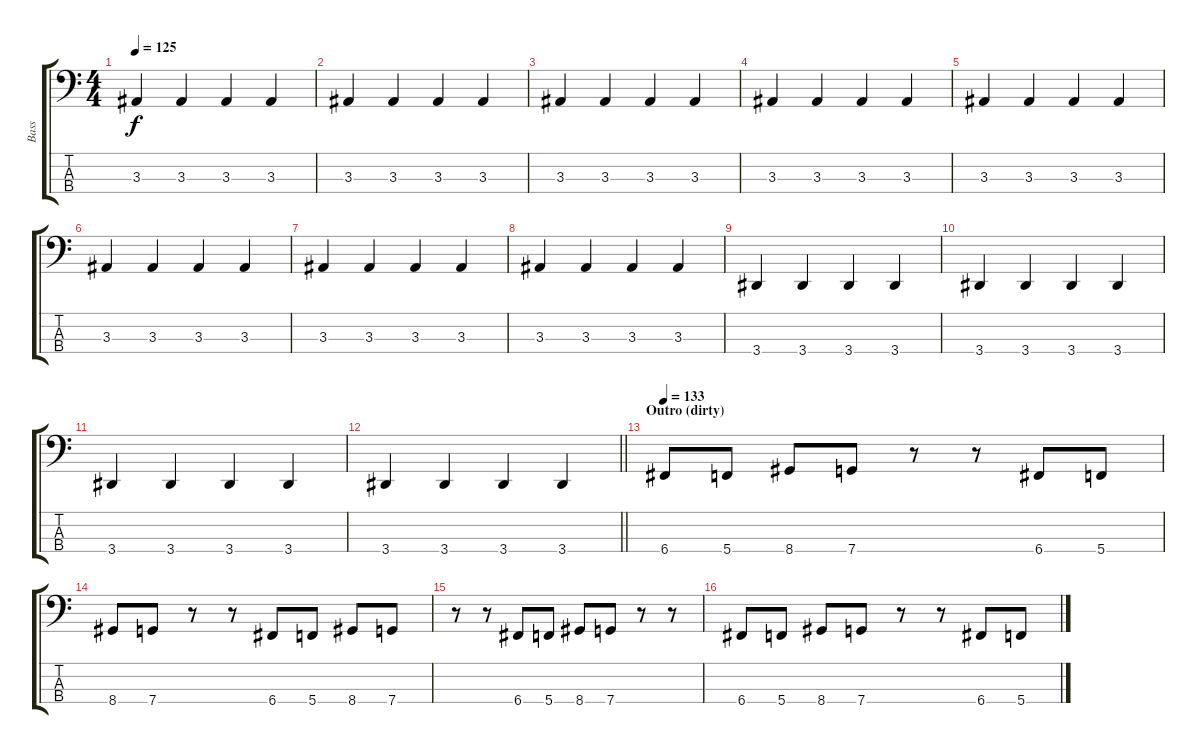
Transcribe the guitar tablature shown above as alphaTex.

\track ("Bass" "Bass") {instrument electricbassfinger}
\staff {score tabs}
\tuning (F2 C2 G1 C1) {hide}
\ts (4 4)
\tempo 125
\clef f4
\ks c
3.3.4{dy f} 3.3.4 3.3.4 3.3.4 |
3.3.4 3.3.4 3.3.4 3.3.4 |
3.3.4 3.3.4 3.3.4 3.3.4 |
3.3.4 3.3.4 3.3.4 3.3.4 |
3.3.4 3.3.4 3.3.4 3.3.4 |
3.3.4 3.3.4 3.3.4 3.3.4 |
3.3.4 3.3.4 3.3.4 3.3.4 |
3.3.4 3.3.4 3.3.4 3.3.4 |
3.4.4 3.4.4 3.4.4 3.4.4 |
3.4.4 3.4.4 3.4.4 3.4.4 |
3.4.4 3.4.4 3.4.4 3.4.4 |
\barLineRight lightlight
3.4.4 3.4.4 3.4.4 3.4.4 |
\section ("" "Outro (dirty)")
\tempo 133
6.4.8 5.4.8 8.4.8 7.4.8 r.8 r.8 6.4.8 5.4.8 |
8.4.8 7.4.8 r.8 r.8 6.4.8 5.4.8 8.4.8 7.4.8 |
r.8 r.8 6.4.8 5.4.8 8.4.8 7.4.8 r.8 r.8 |
6.4.8 5.4.8 8.4.8 7.4.8 r.8 r.8 6.4.8 5.4.8
